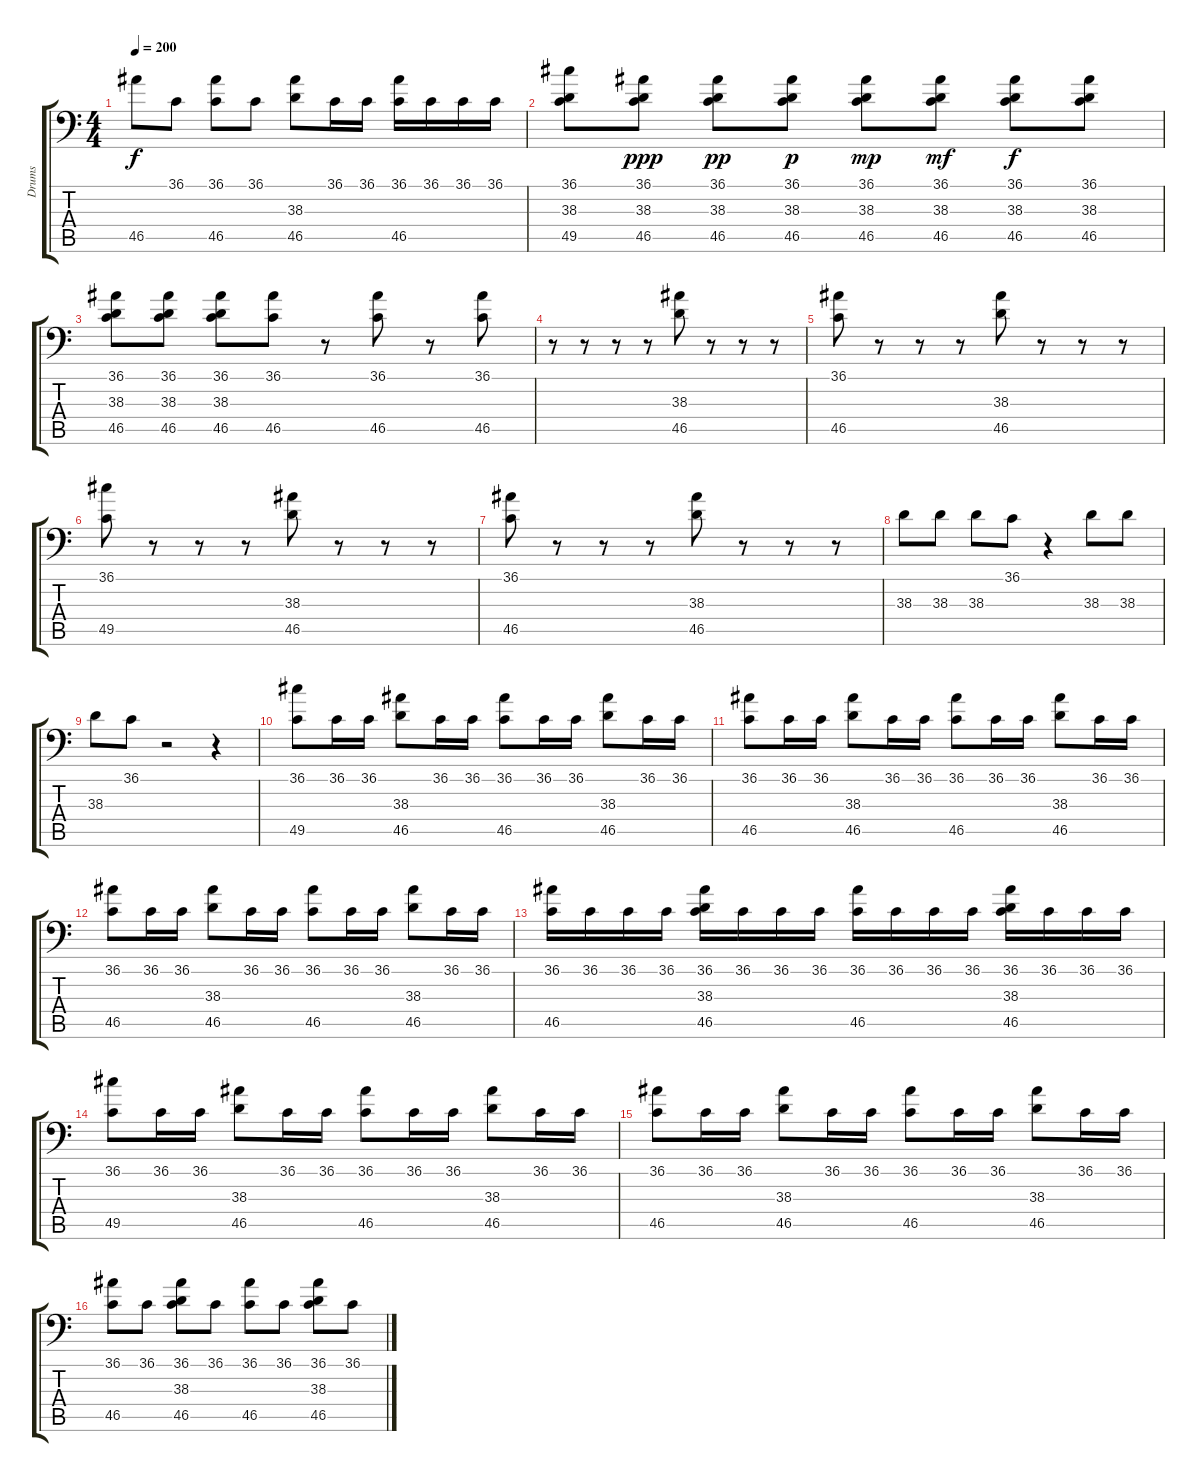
\track ("Drums" "Drums") {instrument acousticgrandpiano}
\staff {score tabs}
\tuning (C-1 C-1 C-1 C-1 C-1 C-1) {hide}
\ts (4 4)
\tempo 200
\clef f4
\ks c
46.5.8{dy f} 36.1.8 (36.1 46.5).8 36.1.8 (38.3 46.5).8 36.1.16 36.1.16 (36.1 46.5).16 36.1.16 36.1.16 36.1.16 |
(36.1 38.3 49.5).8 (36.1 38.3 46.5).8{dy ppp} (36.1 38.3 46.5).8{dy pp} (36.1 38.3 46.5).8{dy p} (36.1 38.3 46.5).8{dy mp} (36.1 38.3 46.5).8{dy mf} (36.1 38.3 46.5).8{dy f} (36.1 38.3 46.5).8 |
(36.1 38.3 46.5).8 (36.1 38.3 46.5).8 (36.1 38.3 46.5).8 (36.1 46.5).8 r.8 (36.1 46.5).8 r.8 (36.1 46.5).8 |
r.8 r.8 r.8 r.8 (38.3 46.5).8 r.8 r.8 r.8 |
(36.1 46.5).8 r.8 r.8 r.8 (38.3 46.5).8 r.8 r.8 r.8 |
(36.1 49.5).8 r.8 r.8 r.8 (38.3 46.5).8 r.8 r.8 r.8 |
(36.1 46.5).8 r.8 r.8 r.8 (38.3 46.5).8 r.8 r.8 r.8 |
38.3.8 38.3.8 38.3.8 36.1.8 r.4 38.3.8 38.3.8 |
38.3.8 36.1.8 r.2 r.4 |
(36.1 49.5).8 36.1.16 36.1.16 (38.3 46.5).8 36.1.16 36.1.16 (36.1 46.5).8 36.1.16 36.1.16 (38.3 46.5).8 36.1.16 36.1.16 |
(36.1 46.5).8 36.1.16 36.1.16 (38.3 46.5).8 36.1.16 36.1.16 (36.1 46.5).8 36.1.16 36.1.16 (38.3 46.5).8 36.1.16 36.1.16 |
(36.1 46.5).8 36.1.16 36.1.16 (38.3 46.5).8 36.1.16 36.1.16 (36.1 46.5).8 36.1.16 36.1.16 (38.3 46.5).8 36.1.16 36.1.16 |
(36.1 46.5).16 36.1.16 36.1.16 36.1.16 (36.1 38.3 46.5).16 36.1.16 36.1.16 36.1.16 (36.1 46.5).16 36.1.16 36.1.16 36.1.16 (36.1 38.3 46.5).16 36.1.16 36.1.16 36.1.16 |
(36.1 49.5).8 36.1.16 36.1.16 (38.3 46.5).8 36.1.16 36.1.16 (36.1 46.5).8 36.1.16 36.1.16 (38.3 46.5).8 36.1.16 36.1.16 |
(36.1 46.5).8 36.1.16 36.1.16 (38.3 46.5).8 36.1.16 36.1.16 (36.1 46.5).8 36.1.16 36.1.16 (38.3 46.5).8 36.1.16 36.1.16 |
(36.1 46.5).8 36.1.8 (36.1 38.3 46.5).8 36.1.8 (36.1 46.5).8 36.1.8 (36.1 38.3 46.5).8 36.1.8
